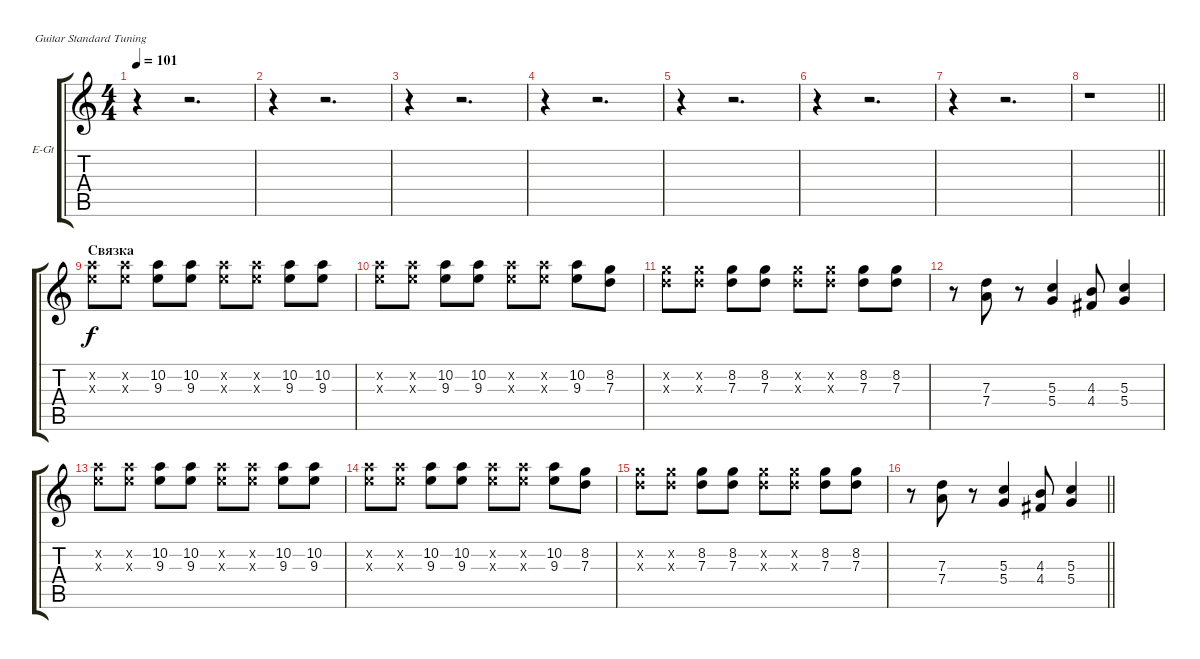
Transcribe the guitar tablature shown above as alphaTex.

\bracketExtendMode groupsimilarinstruments
\firstSystemTrackNameOrientation horizontal
\otherSystemsTrackNameOrientation horizontal
\track ("электро соло" "E-Gt") {instrument overdrivenguitar}
\staff {score tabs}
\tuning (E4 B3 G3 D3 A2 E2)
\ts (4 4)
\tempo 101
\clef g2
\ks c
r.4{dy f} r.2{d} |
r.4 r.2{d} |
r.4 r.2{d} |
r.4 r.2{d} |
r.4 r.2{d} |
r.4 r.2{d} |
r.4 r.2{d} |
\barLineRight lightlight
r.1 |
\section ("" "Связка")
(10.2{x} 9.3{x}).8 (10.2{x} 9.3{x}).8 (10.2 9.3).8 (10.2 9.3).8 (10.2{x} 9.3{x}).8 (10.2{x} 9.3{x}).8 (10.2 9.3).8 (10.2 9.3).8 |
(10.2{x} 9.3{x}).8 (10.2{x} 9.3{x}).8 (10.2 9.3).8 (10.2 9.3).8 (10.2{x} 9.3{x}).8 (10.2{x} 9.3{x}).8 (10.2 9.3).8 (8.2 7.3).8 |
(8.2{x} 7.3{x}).8 (8.2{x} 7.3{x}).8 (8.2 7.3).8 (8.2 7.3).8 (8.2{x} 7.3{x}).8 (8.2{x} 7.3{x}).8 (8.2 7.3).8 (8.2 7.3).8 |
r.8 (7.3 7.4).8 r.8 (5.3 5.4).4 (4.3 4.4).8 (5.3 5.4).4 |
(10.2{x} 9.3{x}).8 (10.2{x} 9.3{x}).8 (10.2 9.3).8 (10.2 9.3).8 (10.2{x} 9.3{x}).8 (10.2{x} 9.3{x}).8 (10.2 9.3).8 (10.2 9.3).8 |
(10.2{x} 9.3{x}).8 (10.2{x} 9.3{x}).8 (10.2 9.3).8 (10.2 9.3).8 (10.2{x} 9.3{x}).8 (10.2{x} 9.3{x}).8 (10.2 9.3).8 (8.2 7.3).8 |
(8.2{x} 7.3{x}).8 (8.2{x} 7.3{x}).8 (8.2 7.3).8 (8.2 7.3).8 (8.2{x} 7.3{x}).8 (8.2{x} 7.3{x}).8 (8.2 7.3).8 (8.2 7.3).8 |
\barLineRight lightlight
r.8 (7.3 7.4).8 r.8 (5.3 5.4).4 (4.3 4.4).8 (5.3 5.4).4
